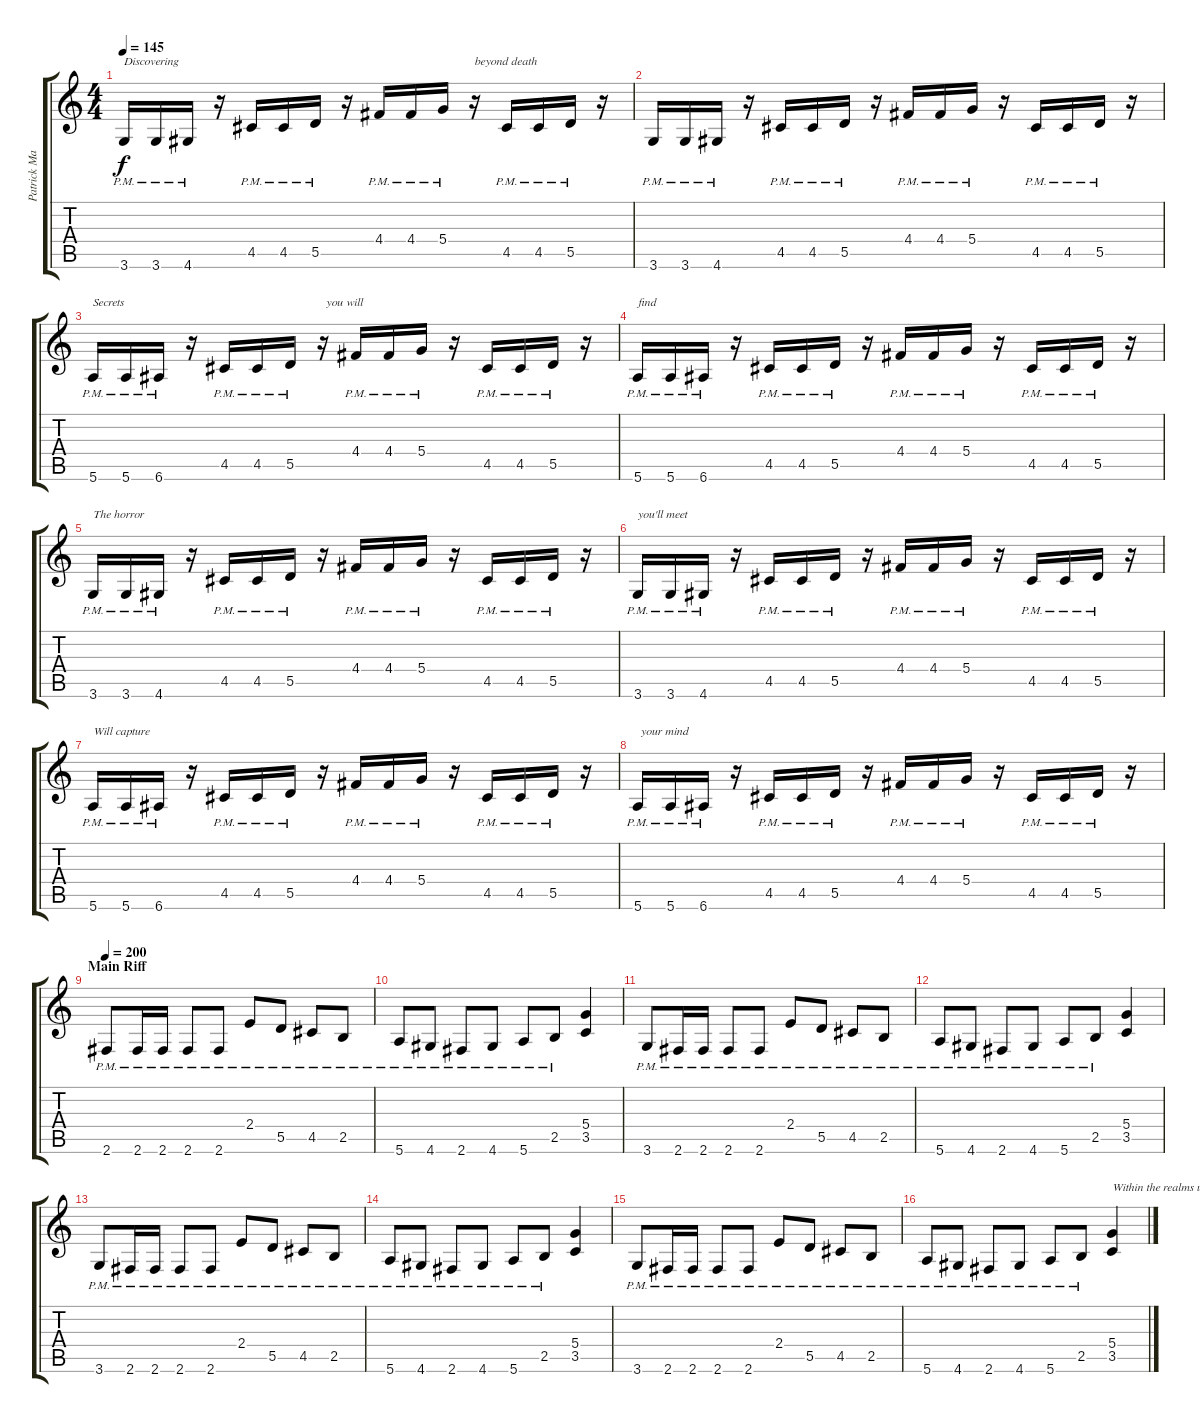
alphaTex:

\track ("Patrick Mameli " "Patrick Ma") {instrument distortionguitar}
\staff {score tabs}
\tuning (E4 B3 G3 D3 A2 E2) {hide}
\ts (4 4)
\tempo 145
\clef g2
\ks c
3.6{pm}.16{txt "Discovering " dy f} 3.6{pm}.16 4.6{pm}.16 r.16 4.5{pm}.16 4.5{pm}.16 5.5{pm}.16 r.16 4.4{pm}.16 4.4{pm}.16 5.4{pm}.16 r.16{txt "beyond death"} 4.5{pm}.16 4.5{pm}.16 5.5{pm}.16 r.16 |
3.6{pm}.16 3.6{pm}.16 4.6{pm}.16 r.16 4.5{pm}.16 4.5{pm}.16 5.5{pm}.16 r.16 4.4{pm}.16 4.4{pm}.16 5.4{pm}.16 r.16 4.5{pm}.16 4.5{pm}.16 5.5{pm}.16 r.16 |
5.6{pm}.16{txt "Secrets"} 5.6{pm}.16 6.6{pm}.16 r.16 4.5{pm}.16 4.5{pm}.16 5.5{pm}.16 r.16{txt " you will "} 4.4{pm}.16 4.4{pm}.16 5.4{pm}.16 r.16 4.5{pm}.16 4.5{pm}.16 5.5{pm}.16 r.16 |
5.6{pm}.16{txt "find"} 5.6{pm}.16 6.6{pm}.16 r.16 4.5{pm}.16 4.5{pm}.16 5.5{pm}.16 r.16 4.4{pm}.16 4.4{pm}.16 5.4{pm}.16 r.16 4.5{pm}.16 4.5{pm}.16 5.5{pm}.16 r.16 |
3.6{pm}.16{txt "The horror "} 3.6{pm}.16 4.6{pm}.16 r.16 4.5{pm}.16 4.5{pm}.16 5.5{pm}.16 r.16 4.4{pm}.16 4.4{pm}.16 5.4{pm}.16 r.16 4.5{pm}.16 4.5{pm}.16 5.5{pm}.16 r.16 |
3.6{pm}.16{txt "you'll meet"} 3.6{pm}.16 4.6{pm}.16 r.16 4.5{pm}.16 4.5{pm}.16 5.5{pm}.16 r.16 4.4{pm}.16 4.4{pm}.16 5.4{pm}.16 r.16 4.5{pm}.16 4.5{pm}.16 5.5{pm}.16 r.16 |
5.6{pm}.16{txt "Will capture"} 5.6{pm}.16 6.6{pm}.16 r.16 4.5{pm}.16 4.5{pm}.16 5.5{pm}.16 r.16 4.4{pm}.16 4.4{pm}.16 5.4{pm}.16 r.16 4.5{pm}.16 4.5{pm}.16 5.5{pm}.16 r.16 |
5.6{pm}.16{txt " your mind"} 5.6{pm}.16 6.6{pm}.16 r.16 4.5{pm}.16 4.5{pm}.16 5.5{pm}.16 r.16 4.4{pm}.16 4.4{pm}.16 5.4{pm}.16 r.16 4.5{pm}.16 4.5{pm}.16 5.5{pm}.16 r.16 |
\section ("" "Main Riff")
\tempo 200
2.6{pm}.8 2.6{pm}.16 2.6{pm}.16 2.6{pm}.8 2.6{pm}.8 2.4{pm}.8 5.5{pm}.8 4.5{pm}.8 2.5{pm}.8 |
5.6{pm}.8 4.6{pm}.8 2.6{pm}.8 4.6{pm}.8 5.6{pm}.8 2.5{pm}.8 (5.4 3.5).4 |
3.6{pm}.8 2.6{pm}.16 2.6{pm}.16 2.6{pm}.8 2.6{pm}.8 2.4{pm}.8 5.5{pm}.8 4.5{pm}.8 2.5{pm}.8 |
5.6{pm}.8 4.6{pm}.8 2.6{pm}.8 4.6{pm}.8 5.6{pm}.8 2.5{pm}.8 (5.4 3.5).4 |
3.6{pm}.8 2.6{pm}.16 2.6{pm}.16 2.6{pm}.8 2.6{pm}.8 2.4{pm}.8 5.5{pm}.8 4.5{pm}.8 2.5{pm}.8 |
5.6{pm}.8 4.6{pm}.8 2.6{pm}.8 4.6{pm}.8 5.6{pm}.8 2.5{pm}.8 (5.4 3.5).4 |
3.6{pm}.8 2.6{pm}.16 2.6{pm}.16 2.6{pm}.8 2.6{pm}.8 2.4{pm}.8 5.5{pm}.8 4.5{pm}.8 2.5{pm}.8 |
5.6{pm}.8 4.6{pm}.8 2.6{pm}.8 4.6{pm}.8 5.6{pm}.8 2.5{pm}.8 (5.4 3.5).4{txt "Within the realms unseen"}
